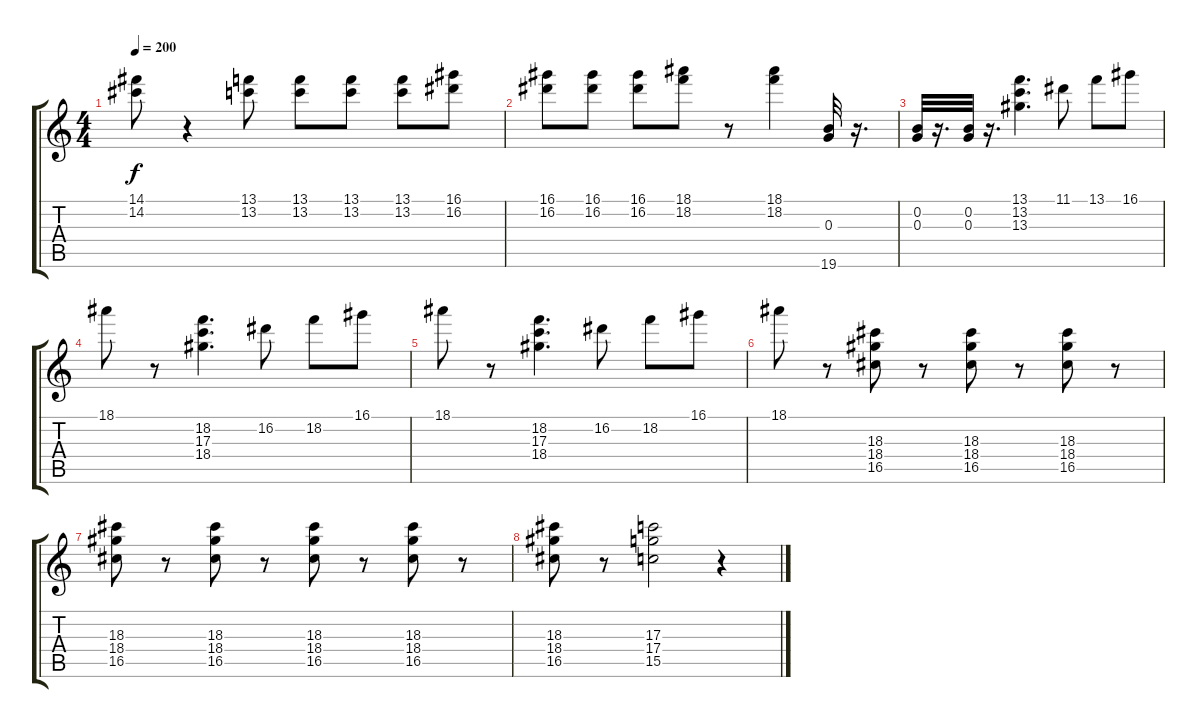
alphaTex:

\track "" {instrument distortionguitar}
\staff {score tabs}
\tuning (E4 B3 G3 D3 A2 E2) {hide}
\ts (4 4)
\tempo 200
\clef g2
\ks c
(14.1 14.2).8{dy f} r.4 (13.1 13.2).8 (13.1 13.2).8 (13.1 13.2).8 (13.1 13.2).8 (16.1 16.2).8 |
(16.1 16.2).8 (16.1 16.2).8 (16.1 16.2).8 (18.1 18.2).8 r.8 (18.1 18.2).4 (0.3 19.6).32 r.16{d} |
(0.2 0.3).32 r.16{d} (0.2 0.3).32 r.16{d} (13.1 13.2 13.3).4{d} 11.1.8 13.1.8 16.1.8 |
18.1.8 r.8 (18.2 17.3 18.4).4{d} 16.2.8 18.2.8 16.1.8 |
18.1.8 r.8 (18.2 17.3 18.4).4{d} 16.2.8 18.2.8 16.1.8 |
18.1.8 r.8 (18.3 18.4 16.5).8 r.8 (18.3 18.4 16.5).8 r.8 (18.3 18.4 16.5).8 r.8 |
(18.3 18.4 16.5).8 r.8 (18.3 18.4 16.5).8 r.8 (18.3 18.4 16.5).8 r.8 (18.3 18.4 16.5).8 r.8 |
(18.3 18.4 16.5).8 r.8 (17.3 17.4 15.5).2 r.4
